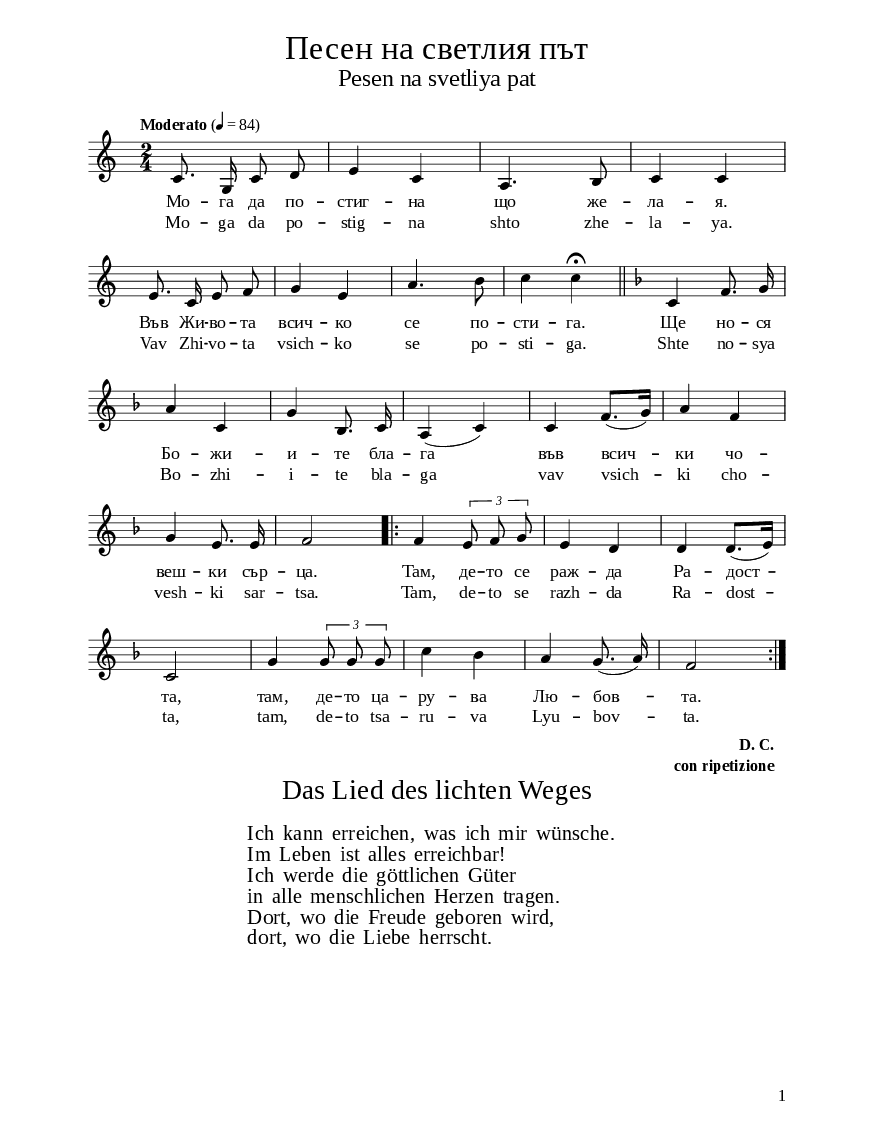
\version "2.24.0"

% include paper part and global functions
\include "include/globals.ily"

\bookpart {
  \include "include/bookpart-paper.ily"
  \score {
    \include "include/score-layout.ily"



    \new Voice \relative c' {
      \clef treble
      \key c \major
      \time 2/4
      \tempoFunc "Moderato" 4 "84"
      \autoBeamOff
      c8. g16 c8 d8 |  e4 c4 |  a4. b8 |   c4 c4 | \break


      e8. c16 e8 f8 |  g4 e4 |  a4. b8 | c4 c4 \fermata \bar "||" \key f \major c,4 f8. g16 | \break


      a4 c,4 | g'4 bes,8. c16 | a4 ( c4 ) | c4 \autoBeamOn f8. ( g16 ) |  a4 f4 |  \break


      \autoBeamOff g4 e8. e16 | f2 \repeat volta 2  {
        f4 \tuplet 3/2  { e8 f8 g8 } | e4 d4 | d4 \autoBeamOn d8. ( e16 ) | \break


        c2 | g'4  \autoBeamOff \tuplet 3/2 { g8 g8 g8 } | c4 bes4 | a4 g8. ( a16 ) | f2  \break
      }

    }

    \addlyrics {
      Мо  --  га   да
      по  --  стиг  --  на   що   же  --  ла  --  я.   Във   Жи  --  во
      --  та   всич  --  ко   се   по  --  сти  --  га.   Ще   но  --  ся
      Бо  --  жи  --  и  --  те   бла  --  га   във   всич  --  ки   чо
      --  веш  --  ки   сър  --  ца.   Там,   де  --  то   се   раж  --
      да   Ра  --  дост  --  та,   там,   де  --  то   ца  --  ру  --
      ва   Лю  --  бов  --  та.
    }
    \addlyrics {
      Mo  --  ga   da
      po  --  stig  --  na   shto   zhe  --  la  --  ya.   Vav   Zhi  --  vo
      --  ta   vsich  --  ko   se   po  --  sti  --  ga.   Shte   no  --  sya
      Bo  --  zhi  --  i  --  te   bla  --  ga   vav   vsich  --  ki   cho
      --  vesh  --  ki   sar  --  tsa.   Tam,   de  --  to   se   razh  --
      da   Ra  --  dost  --  ta,   tam,   de  --  to   tsa  --  ru  --
      va   Lyu  --  bov  --  ta.
    }

    \header {
      title = \titleFunc "Песен на светлия път" "Pesen na svetliya pat"
    }

    \midi{}
  } % score


   \markup \dc-two "D. C.""con ripetizione"

  

  % include foreign translation(s) of the song


  \version "2.24.1"

\markup \fill-line { \fontsize #deTitleFontSize "Das Lied des lichten Weges" }
\markup \null
\markup \null
\markup \fontsize #deCoupletFontSize {
  \hspace #14
  \override #`(baseline-skip . ,deCoupletBaselineSkip)

  \column {
  

\line { " "Ich kann erreichen, was ich mir wünsche.  }

\line { " "Im Leben ist alles erreichbar! }

\line { " "Ich werde die göttlichen Güter  }

\line { " "in alle menschlichen Herzen tragen. }

\line { " "Dort, wo die Freude geboren wird,  }

\line { " "dort, wo die Liebe herrscht. }

  }
}


} % bookpart
